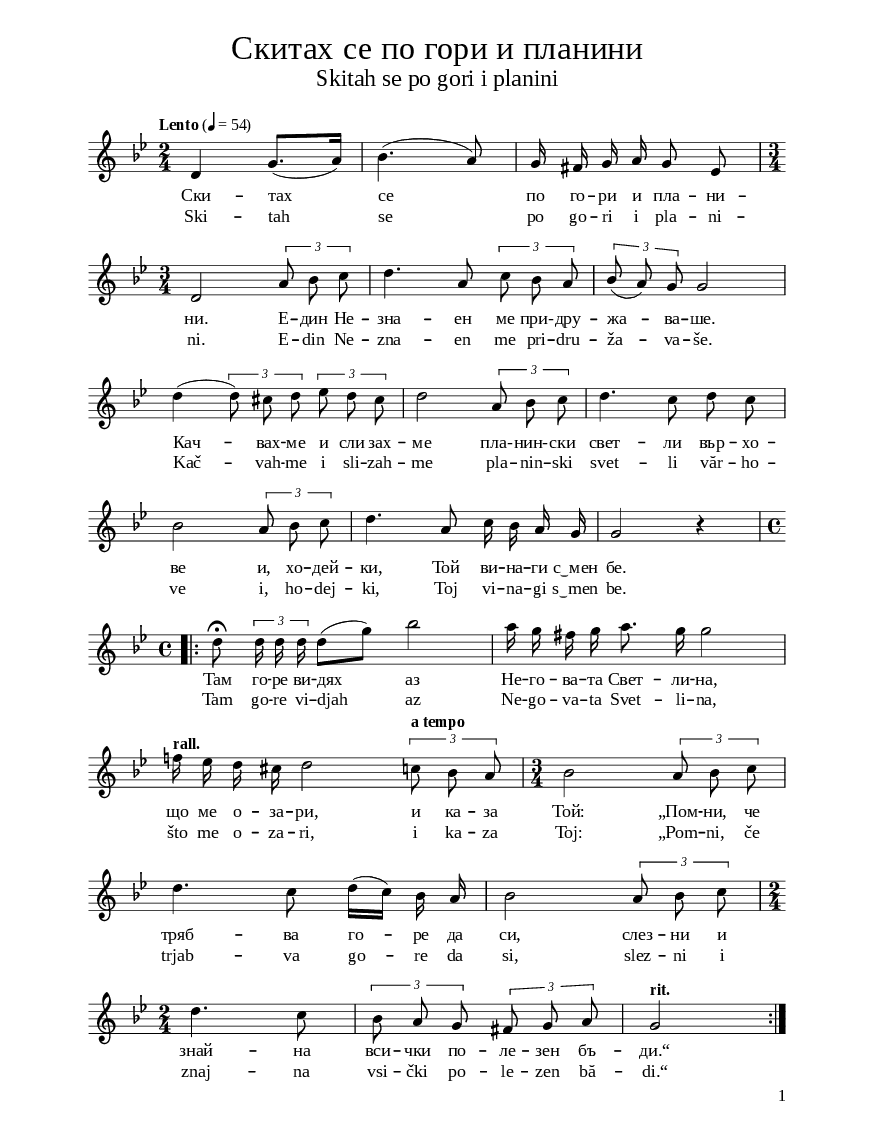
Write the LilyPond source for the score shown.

\version "2.24.1"

\include "include/globals.ily"

\bookpart {
  \label #'ref133
  \tocItem \markup "Скитах се по гори и планини – Skitah se po gori i planini"
  \include "include/bookpart-paper.ily"
  \score {
    \include "include/score-layout.ily"


    \new Voice \relative c' {
      \clef treble
      \key g \minor
      \time 2/4
      \tempoFunc "Lento" 4 "54"
      \autoBeamOff
      d4  g8. (  [a16] ) | % 2
      bes4. (  a8 ) | % 3
      g16  fis16  g16  a16  g8
      es8 \break | % 4
      \time 3/4  | % 4
      d2
      \tupletUp \times 2/3  {
        a'8   bes8  c8
      }
      | % 5
      d4.  a8
      \times 2/3  {
        c8   bes8  a8
      }
      | % 6

      \times 2/3  {
        \stemUp bes8 (   a8 )  g8
      } \stemNeutral
      g2 \break | % 7
      d'4 (
      \times 2/3  {
        d8 )   cis8  d8
      }

      \times 2/3  {
        es8   d8  cis8
      }
      | % 8
      d2
      \times 2/3  {
        a8   bes8  c8
      }
      | % 9
      d4.  c8  d8  c8 \break
      |
      bes2
      \times 2/3  {
        a8   bes8  c8
      }
      | % 11
      d4.  a8  c16  bes16
      a16  g16 | % 12
      g2 r4 \break \repeat volta 2 {
        | % 13
        \time 4/4  | % 13
        d'8 ^\fermata
        \times 2/3  {
          d16  d16  d16 ]
        }
        d8 ( [  g8 ) ]  bes2 | % 14
        a16  g16  fis16  g16
        a8.  g16  g2 \break | % 15
        \tempo "rall." f!16 es16
        d16  cis16  d2
        \times 2/3  {
          \tempo "a tempo" c8 bes8
          a8
        }
        | % 16
        \time 3/4  | % 16
        bes2
        \times 2/3  {
          a8  bes8  c8
        }
        \break | % 17
        d4.  c8  d16 ( [  c16
        ) ]  bes16  a16 | % 18
        bes2
        \times 2/3  {
          a8   bes8  c8
        } \time 2/4 \break | % 19
        d4.  c8 |
        \times 2/3  {
          bes8   a8  g8
        }
        \times 2/3  {
          fis8   g8    a8
        } |
        \tempo "rit." g2

      }
    }

    \addlyrics {
      Ски -- тах  се  по го -- ри
      и пла -- ни -- ни. Е -- дин Не --
      зна -- ен ме "при-" -- дру -- жа  --
      ва -- ше. Кач -- вах -- ме и сли
      -- зах -- ме "пла-" -- "нин-" -- ски свет --
      ли вър -- хо -- ве и, хо -- дей --
      ки, Той ви -- на -- ги с‿мен бе.
      Там го -- ре ви -- дях  аз Не --
      го -- ва -- та Свет -- ли -- на, що
      ме о -- за -- ри, и ка -- за Той:
      „Пом -- ни, че тряб -- ва го --
      ре да си, слез -- ни и знай -- на
      вси -- чки по -- ле -- зен бъ --
      ди.“
    }
    \addlyrics {
      Ski -- tah  se  po go -- ri
      i pla -- ni -- ni. E -- din Ne --
      zna -- en me pri -- dru -- ža  --
      va -- še. Kač -- vah -- me i sli
      -- zah -- me pla -- nin -- ski svet --
      li văr -- ho -- ve i, ho -- dej --
      ki, Toj vi -- na -- gi s‿men be.
      Tam go -- re vi -- djah  az Ne --
      go -- va -- ta Svet -- li -- na, što
      me o -- za -- ri, i ka -- za Toj:
      „Pom -- ni, če trjab -- va go --
      re da si, slez -- ni i znaj -- na
      vsi -- čki po -- le -- zen bă --
      di.“
    }

    \header {
      title = \titleFunc "Скитах се по гори и планини" "Skitah se po gori i planini"
    }

    \midi{}

  } % score



  % include foreign translation(s) of the song
  \version "2.20.0"

\markup \fill-line { \fontsize #deTitleFontSize "Ich wanderte in Wäldern und Bergen" }
\markup \null
\markup \null
\markup \fontsize #deCoupletFontSize {
  \hspace #10
  \override #`(baseline-skip . ,deCoupletBaselineSkip)

  \column {
    \line { " " }


  \line { " " Ich wanderte in Wäldern und Bergen. }

  \line { " " Ein Unbekannter begleitete mich. }

  \line { " " Wir erklommen helle Gipfel und stiegen wieder hinab,  }

  \line { " " und während wir liefen, war Er immer bei mir.  }

  \line { " " Dort oben sah ich }

  \line { " " Sein Licht,  }

  \line { " " welches mich erleuchtete,  }

  \line { " " und Er sagte:  }

  \line { " " Erinnere dich daran, dass du oben sein sollst; }

  \line { " " steige hinab und wisse -- }

  \line { " " sei allen nützlich! }


  }
}


} % bookpart
